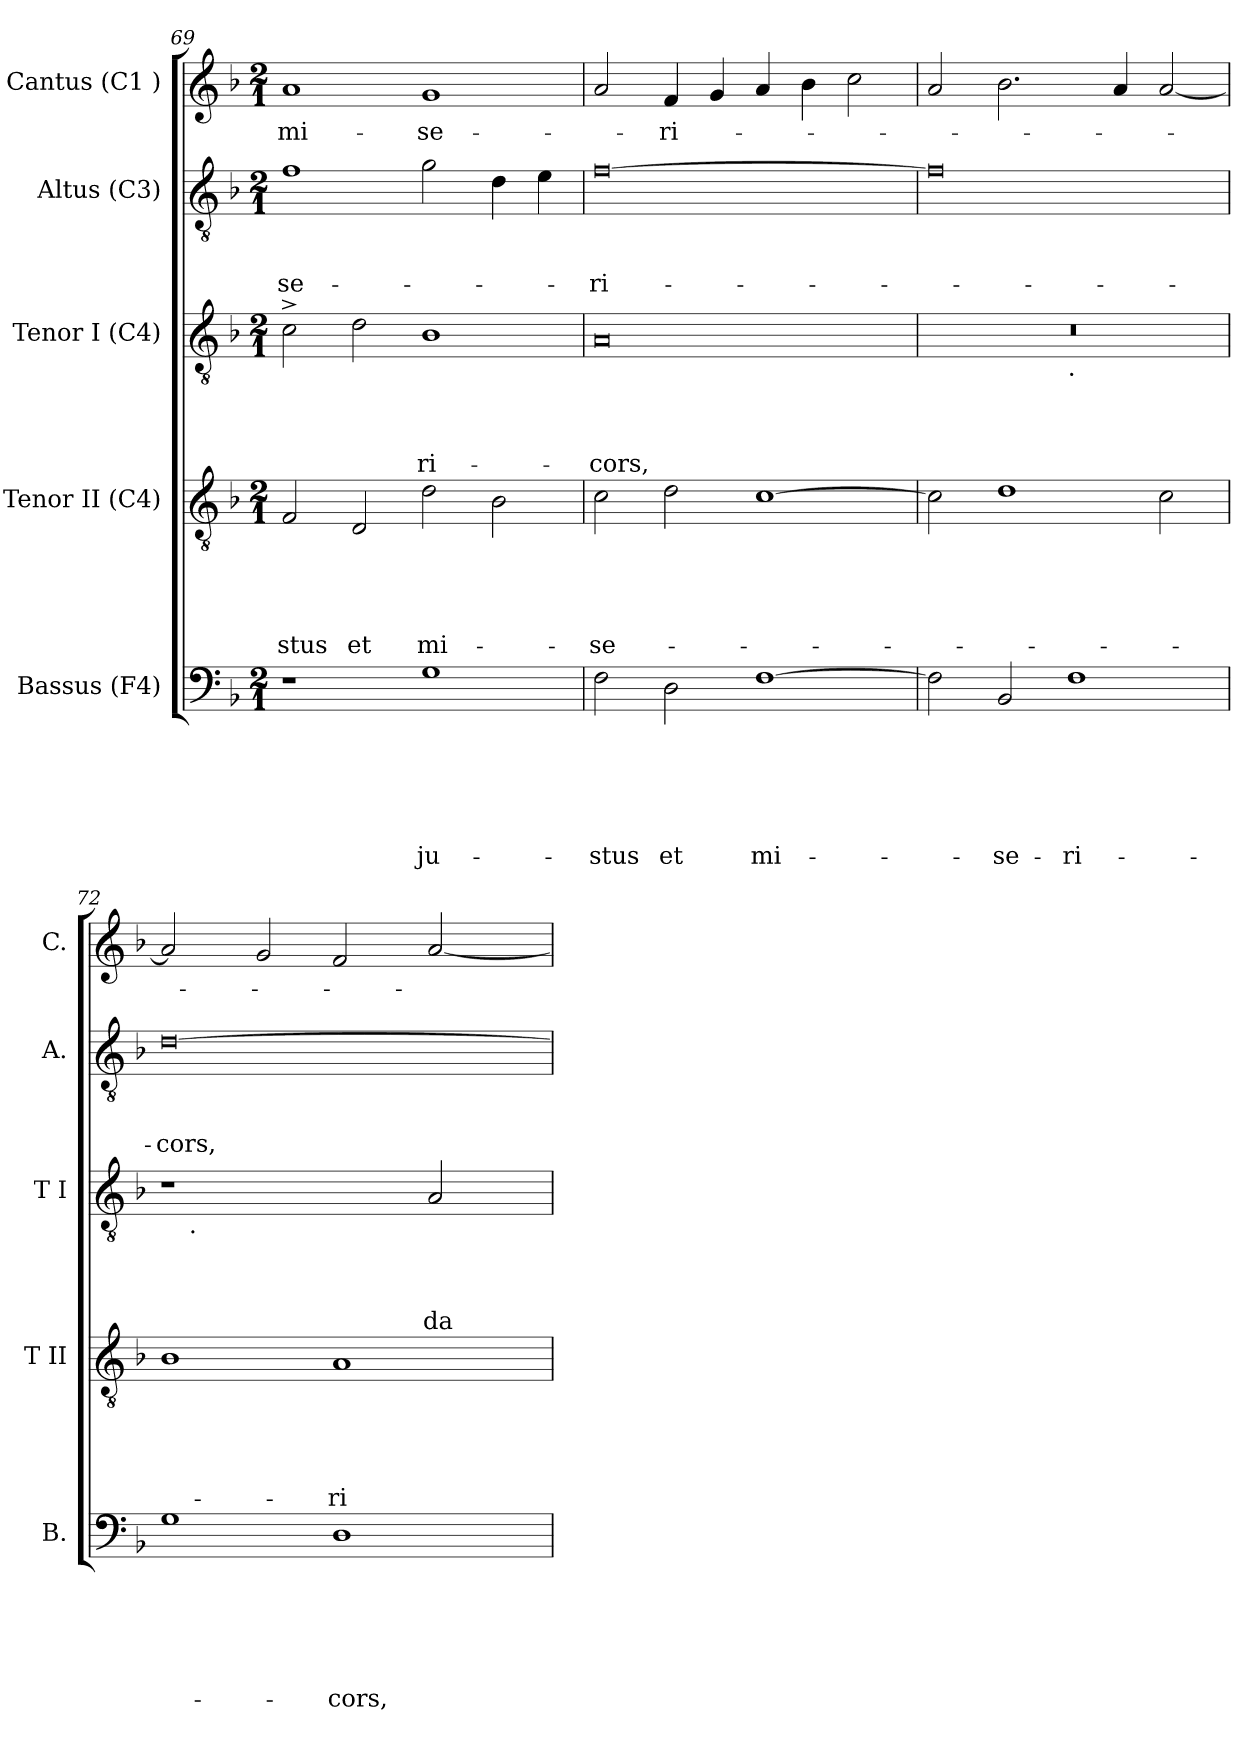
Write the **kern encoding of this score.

**kern	**text	**text	**text	**text	**text	**text	**kern	**text	**text	**text	**text	**text	**kern	**text	**text	**text	**text	**kern	**text	**text	**text	**kern	**text
*part5	*part5	*part5	*part5	*part5	*part5	*part5	*part4	*part4	*part4	*part4	*part4	*part4	*part3	*part3	*part3	*part3	*part3	*part2	*part2	*part2	*part2	*part1	*part1
*staff5	*staff5	*staff5	*staff5	*staff5	*staff5	*staff5	*staff4	*staff4	*staff4	*staff4	*staff4	*staff4	*staff3	*staff3	*staff3	*staff3	*staff3	*staff2	*staff2	*staff2	*staff2	*staff1	*staff1
*I"Bassus (F4)	*	*	*	*	*	*	*I"Tenor II (C4)	*	*	*	*	*	*I"Tenor I (C4)	*	*	*	*	*I"Altus (C3)	*	*	*	*I"Cantus (C1 )	*
*I'B.	*	*	*	*	*	*	*I'T II	*	*	*	*	*	*I'T I	*	*	*	*	*I'A.	*	*	*	*I'C.	*
!!LO:PB:g=z
*clefF4	*	*	*	*	*	*	*clefGv2	*	*	*	*	*	*clefGv2	*	*	*	*	*clefGv2	*	*	*	*clefG2	*
*k[b-]	*	*	*	*	*	*	*k[b-]	*	*	*	*	*	*k[b-]	*	*	*	*	*k[b-]	*	*	*	*k[b-]	*
*F:	*	*	*	*	*	*	*F:	*	*	*	*	*	*F:	*	*	*	*	*F:	*	*	*	*F:	*
*M2/1	*	*	*	*	*	*	*M2/1	*	*	*	*	*	*M2/1	*	*	*	*	*M2/1	*	*	*	*M2/1	*
=69	=69	=69	=69	=69	=69	=69	=69	=69	=69	=69	=69	=69	=69	=69	=69	=69	=69	=69	=69	=69	=69	=69	=69
!	!	!	!	!	!	!	!	!	!	!	!	!LO:LY:b	!	!	!	!	!	!	!	!	!LO:LY:b	!	!LO:LY:b
1r	.	.	.	.	.	.	2F/	.	.	.	.	-stus	2c^>\	.	.	.	.	1f	.	.	-se-	1a	mi-
!	!	!	!	!	!	!	!	!	!	!	!	!LO:LY:b	!	!	!	!	!	!	!	!	!	!	!
.	.	.	.	.	.	.	2D/	.	.	.	.	et	2d\	.	.	.	.	.	.	.	.	.	.
!	!	!	!	!	!	!LO:LY:b	!	!	!	!	!	!LO:LY:b	!	!	!	!	!LO:LY:b	!	!	!	!	!	!LO:LY:b
1G	.	.	.	.	.	ju-	2d\	.	.	.	.	mi-	1B-	.	.	.	-ri-	2g\	.	.	.	1g	-se-
.	.	.	.	.	.	.	2B-\	.	.	.	.	.	.	.	.	.	.	4d\	.	.	.	.	.
.	.	.	.	.	.	.	.	.	.	.	.	.	.	.	.	.	.	4e\	.	.	.	.	.
=70	=70	=70	=70	=70	=70	=70	=70	=70	=70	=70	=70	=70	=70	=70	=70	=70	=70	=70	=70	=70	=70	=70	=70
!	!	!	!	!	!	!LO:LY:b	!	!	!	!	!	!LO:LY:b	!	!	!	!	!LO:LY:b	!	!	!	!LO:LY:b:rj	!	!
2F\	.	.	.	.	.	-stus	2c\	.	.	.	.	-se-	0A	.	.	.	-cors,	[>0f	.	.	-ri-	2a/	.
!	!	!	!	!	!	!LO:LY:b	!	!	!	!	!	!	!	!	!	!	!	!	!	!	!	!	!LO:LY:b
2D\	.	.	.	.	.	et	2d\	.	.	.	.	.	.	.	.	.	.	.	.	.	.	4f/	-ri-
.	.	.	.	.	.	.	.	.	.	.	.	.	.	.	.	.	.	.	.	.	.	4g/	.
!	!	!	!	!	!	!LO:LY:b	!	!	!	!	!	!	!	!	!	!	!	!	!	!	!	!	!
[>1F	.	.	.	.	.	mi-	[>1c	.	.	.	.	.	.	.	.	.	.	.	.	.	.	4a/	.
.	.	.	.	.	.	.	.	.	.	.	.	.	.	.	.	.	.	.	.	.	.	4b-\	.
.	.	.	.	.	.	.	.	.	.	.	.	.	.	.	.	.	.	.	.	.	.	2cc\	.
=71	=71	=71	=71	=71	=71	=71	=71	=71	=71	=71	=71	=71	=71	=71	=71	=71	=71	=71	=71	=71	=71	=71	=71
*	*	*	*	*	*	*	*	*	*	*	*	*	*^	*	*	*	*	*	*	*	*	*	*
2F\]	.	.	.	.	.	.	2c\]	.	.	.	.	.	0r	1ryy	.	.	.	.	0f]	.	.	.	2a/	.
!	!	!	!	!	!	!LO:LY:b	!	!	!	!	!	!	!	!	!	!	!	!	!	!	!	!	!	!
2BB-/	.	.	.	.	.	-se-	1d	.	.	.	.	.	.	.	.	.	.	.	.	.	.	.	2.b-\	.
!	!	!	!	!	!	!	!	!	!	!	!	!	!	!LO:TX:b:t=.	!	!	!	!	!	!	!	!	!	!
!	!	!	!	!	!	!LO:LY:b	!	!	!	!	!	!	!	!	!	!	!	!	!	!	!	!	!	!
1F	.	.	.	.	.	-ri-	.	.	.	.	.	.	.	1ryy	.	.	.	.	.	.	.	.	.	.
.	.	.	.	.	.	.	.	.	.	.	.	.	.	.	.	.	.	.	.	.	.	.	4a/	.
.	.	.	.	.	.	.	2c\	.	.	.	.	.	.	.	.	.	.	.	.	.	.	.	[<2a/	.
=72	=72	=72	=72	=72	=72	=72	=72	=72	=72	=72	=72	=72	=72	=72	=72	=72	=72	=72	=72	=72	=72	=72	=72	=72
!	!	!	!	!	!	!	!	!	!	!	!	!	!	!	!	!	!	!	!	!	!	!LO:LY:b	!	!
1G	.	.	.	.	.	.	1B-	.	.	.	.	.	1r	16.ryy	.	.	.	.	[<0d	.	.	-cors,	2a/]	.
!	!	!	!	!	!	!	!	!	!	!	!	!	!	!LO:TX:b:t=.	!	!	!	!	!	!	!	!	!	!
.	.	.	.	.	.	.	.	.	.	.	.	.	.	1ryy	.	.	.	.	.	.	.	.	.	.
.	.	.	.	.	.	.	.	.	.	.	.	.	.	.	.	.	.	.	.	.	.	.	2g/	.
!	!	!	!	!	!	!LO:LY:b	!	!	!	!	!	!LO:LY:b	!	!	!	!	!	!	!	!	!	!	!	!
1D	.	.	.	.	.	-cors,	1A	.	.	.	.	-ri-	2ryy	.	.	.	.	.	.	.	.	.	2f/	.
.	.	.	.	.	.	.	.	.	.	.	.	.	.	2ryy	.	.	.	.	.	.	.	.	.	.
!	!	!	!	!	!	!	!	!	!	!	!	!	!	!	!	!	!	!LO:LY:b	!	!	!	!	!	!
.	.	.	.	.	.	.	.	.	.	.	.	.	2A/	.	.	.	.	da	.	.	.	.	[<2a/	.
.	.	.	.	.	.	.	.	.	.	.	.	.	.	4ryy	.	.	.	.	.	.	.	.	.	.
.	.	.	.	.	.	.	.	.	.	.	.	.	.	8ryy	.	.	.	.	.	.	.	.	.	.
.	.	.	.	.	.	.	.	.	.	.	.	.	.	32ryy	.	.	.	.	.	.	.	.	.	.
*	*	*	*	*	*	*	*	*	*	*	*	*	*v	*v	*	*	*	*	*	*	*	*	*	*
=	=	=	=	=	=	=	=	=	=	=	=	=	=	=	=	=	=	=	=	=	=	=	=
*-	*-	*-	*-	*-	*-	*-	*-	*-	*-	*-	*-	*-	*-	*-	*-	*-	*-	*-	*-	*-	*-	*-	*-
